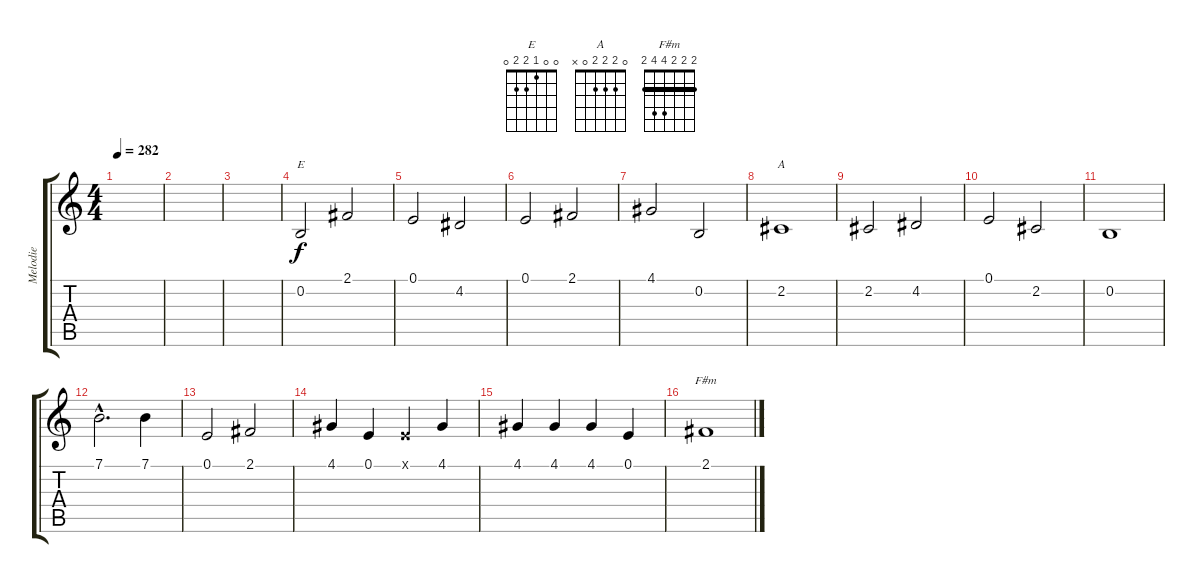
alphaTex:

\track ("Melodie" "Melodie") {instrument acousticgrandpiano}
\staff {score tabs}
\tuning (E4 B3 G3 D3 A2 E2) {hide}
\chord ("E" 0 0 1 2 2 0)
\chord ("A" 0 2 2 2 0 x)
\chord ("F#m" 2 2 2 4 4 2) {barre 2}
\ts (4 4)
\tempo 282
\clef g2
\ks c
|
|
|
0.2.2{ch "E"} 2.1.2 |
0.1.2 4.2.2 |
0.1.2 2.1.2 |
4.1.2 0.2.2 |
2.2.1{ch "A"} |
2.2.2 4.2.2 |
0.1.2 2.2.2 |
0.2.1 |
7.1{hac}.2{d} 7.1.4 |
0.1.2 2.1.2 |
4.1.4 0.1.4 0.1{x}.4 4.1.4 |
4.1.4 4.1.4 4.1.4 0.1.4 |
2.1.1{ch "F#m"}
